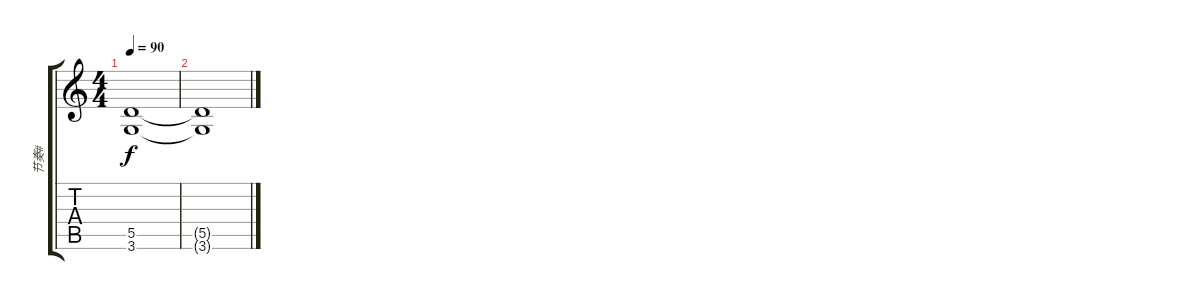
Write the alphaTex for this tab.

\track ("节奏#" "节奏#") {instrument acousticguitarsteel}
\staff {score tabs}
\tuning (E4 B3 G3 D3 A2 E2) {hide}
\ts (4 4)
\tempo 90
\clef g2
\ks c
(5.5 3.6).1{dy f} |
(5.5{t} 3.6{t}).1
